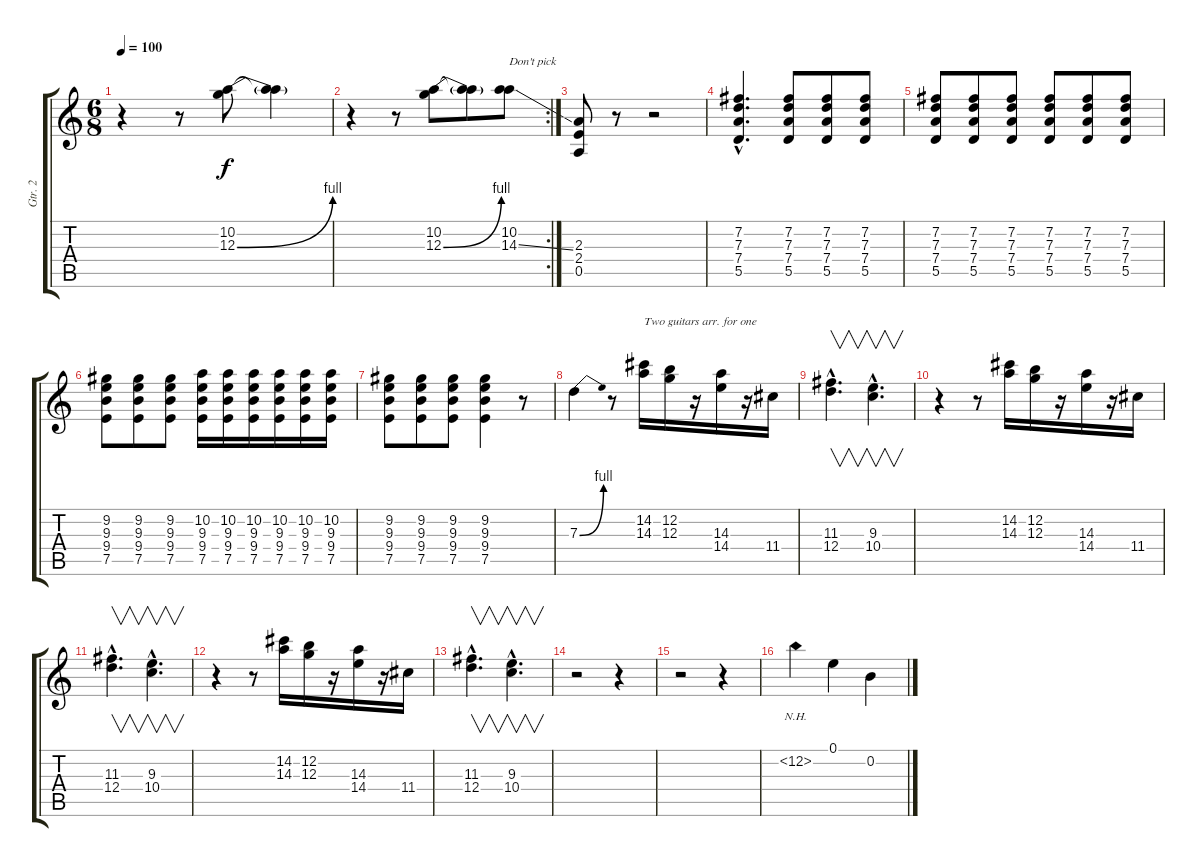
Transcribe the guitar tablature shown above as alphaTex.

\track ("Gtr. 2" "Gtr. 2") {instrument overdrivenguitar}
\staff {score tabs}
\tuning (E4 B3 G3 D3 A2 E2) {hide}
\ts (6 8)
\tempo 100
\clef g2
\ks c
r.4{dy f} r.8 (10.2 12.3{be (bend 0 0 60 4)}).8 (10.2{t} 12.3{t}).4 |
\rc 2
r.4 r.8 (10.2 12.3{be (bend 0 0 60 4)}).8 (10.2{t} 12.3{t}).8 (10.2 14.3{ss}).8{txt "Don't pick"} |
(2.3 2.4 0.5).8 r.8 r.2 |
(7.2{hac} 7.3{hac} 7.4{hac} 5.5{hac}).4{d} (7.2 7.3 7.4 5.5).8 (7.2 7.3 7.4 5.5).8 (7.2 7.3 7.4 5.5).8 |
(7.2 7.3 7.4 5.5).8 (7.2 7.3 7.4 5.5).8 (7.2 7.3 7.4 5.5).8 (7.2 7.3 7.4 5.5).8 (7.2 7.3 7.4 5.5).8 (7.2 7.3 7.4 5.5).8 |
(9.2 9.3 9.4 7.5).8 (9.2 9.3 9.4 7.5).8 (9.2 9.3 9.4 7.5).8 (10.2 9.3 9.4 7.5).16 (10.2 9.3 9.4 7.5).16 (10.2 9.3 9.4 7.5).16 (10.2 9.3 9.4 7.5).16 (10.2 9.3 9.4 7.5).16 (10.2 9.3 9.4 7.5).16 |
(9.2 9.3 9.4 7.5).8 (9.2 9.3 9.4 7.5).8 (9.2 9.3 9.4 7.5).8 (9.2 9.3 9.4 7.5).4 r.8 |
7.3{be (bend 0 0 60 4)}.4 r.8 (14.2 14.3).16{txt "Two guitars arr. for one"} (12.2 12.3).16 r.16 (14.3 14.4).16 r.16 11.4.16 |
(11.3{hac} 12.4{hac}).4{v d} (9.3{hac} 10.4{hac}).4{v d} |
r.4 r.8 (14.2 14.3).16 (12.2 12.3).16 r.16 (14.3 14.4).16 r.16 11.4.16 |
(11.3{hac} 12.4{hac}).4{v d} (9.3{hac} 10.4{hac}).4{v d} |
r.4 r.8 (14.2 14.3).16 (12.2 12.3).16 r.16 (14.3 14.4).16 r.16 11.4.16 |
(11.3{hac} 12.4{hac}).4{v d} (9.3{hac} 10.4{hac}).4{v d} |
r.2 r.4 |
r.2 r.4 |
12.2{nh}.4 0.1.4 0.2.4
